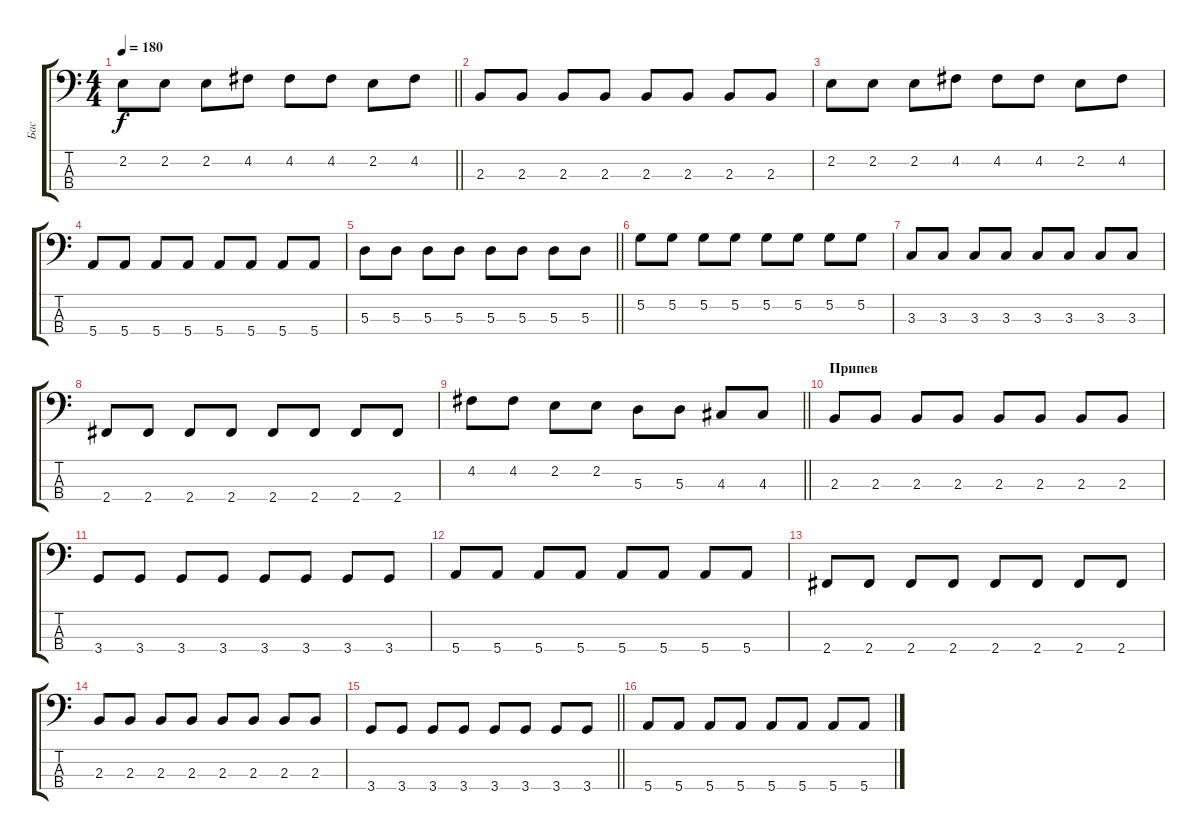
\track ("Бас" "Бас") {instrument electricbassfinger}
\staff {score tabs}
\tuning (G2 D2 A1 E1) {hide}
\ts (4 4)
\tempo 180
\clef f4
\barLineRight lightlight
\ks c
2.2.8{dy f} 2.2.8 2.2.8 4.2.8 4.2.8 4.2.8 2.2.8 4.2.8 |
2.3.8 2.3.8 2.3.8 2.3.8 2.3.8 2.3.8 2.3.8 2.3.8 |
2.2.8 2.2.8 2.2.8 4.2.8 4.2.8 4.2.8 2.2.8 4.2.8 |
5.4.8 5.4.8 5.4.8 5.4.8 5.4.8 5.4.8 5.4.8 5.4.8 |
\barLineRight lightlight
5.3.8 5.3.8 5.3.8 5.3.8 5.3.8 5.3.8 5.3.8 5.3.8 |
5.2.8 5.2.8 5.2.8 5.2.8 5.2.8 5.2.8 5.2.8 5.2.8 |
3.3.8 3.3.8 3.3.8 3.3.8 3.3.8 3.3.8 3.3.8 3.3.8 |
2.4.8 2.4.8 2.4.8 2.4.8 2.4.8 2.4.8 2.4.8 2.4.8 |
\barLineRight lightlight
4.2.8 4.2.8 2.2.8 2.2.8 5.3.8 5.3.8 4.3.8 4.3.8 |
\section ("" "Припев")
2.3.8 2.3.8 2.3.8 2.3.8 2.3.8 2.3.8 2.3.8 2.3.8 |
3.4.8 3.4.8 3.4.8 3.4.8 3.4.8 3.4.8 3.4.8 3.4.8 |
5.4.8 5.4.8 5.4.8 5.4.8 5.4.8 5.4.8 5.4.8 5.4.8 |
2.4.8 2.4.8 2.4.8 2.4.8 2.4.8 2.4.8 2.4.8 2.4.8 |
2.3.8 2.3.8 2.3.8 2.3.8 2.3.8 2.3.8 2.3.8 2.3.8 |
\barLineRight lightlight
3.4.8 3.4.8 3.4.8 3.4.8 3.4.8 3.4.8 3.4.8 3.4.8 |
5.4.8 5.4.8 5.4.8 5.4.8 5.4.8 5.4.8 5.4.8 5.4.8
